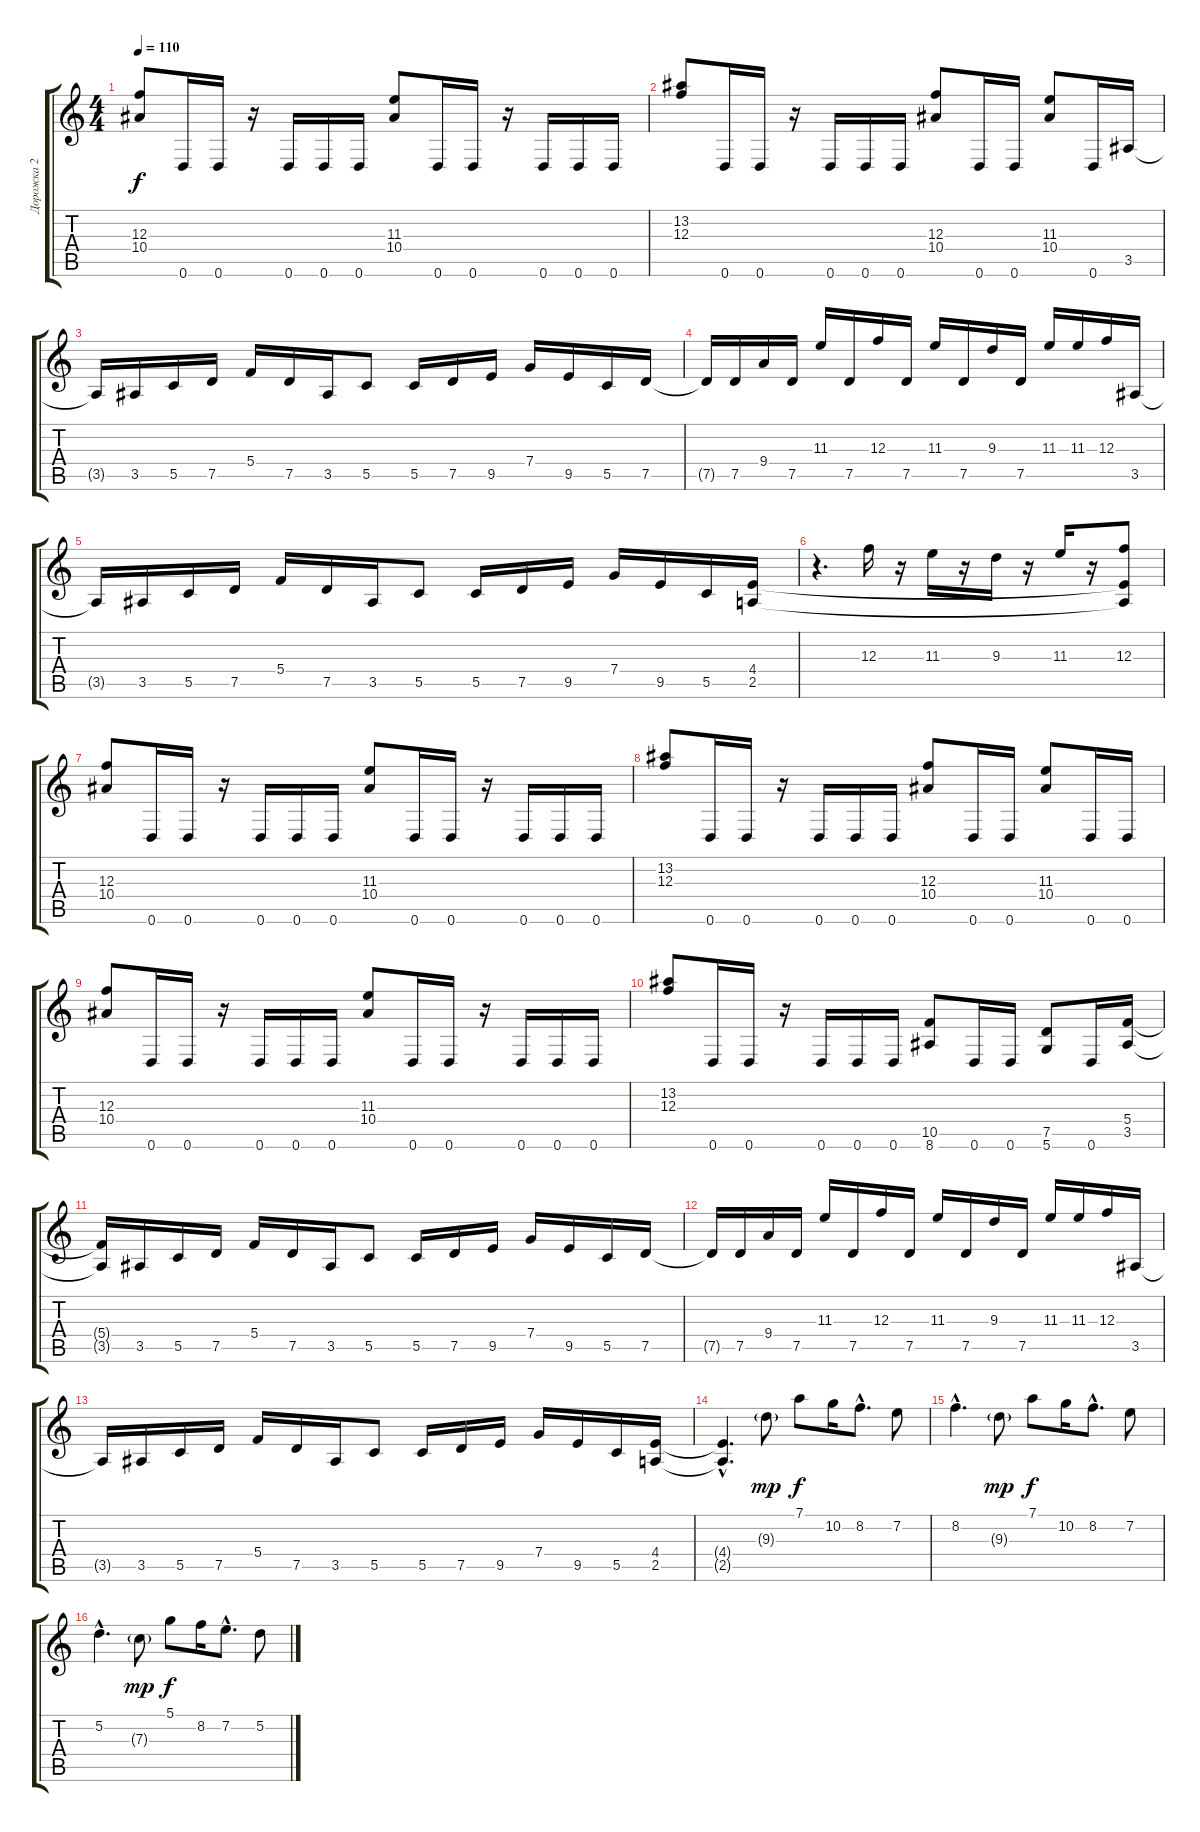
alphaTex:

\track ("Дорожка 2" "Дорожка 2") {instrument distortionguitar}
\staff {score tabs}
\tuning (D4 A3 F3 C3 G2 D2) {hide}
\ts (4 4)
\tempo 110
\clef g2
\ks c
(12.3 10.4).8{dy f} 0.6.16 0.6.16 r.16 0.6.16 0.6.16 0.6.16 (11.3 10.4).8 0.6.16 0.6.16 r.16 0.6.16 0.6.16 0.6.16 |
(13.2 12.3).8 0.6.16 0.6.16 r.16 0.6.16 0.6.16 0.6.16 (12.3 10.4).8 0.6.16 0.6.16 (11.3 10.4).8 0.6.16 3.5.16 |
3.5{t}.16 3.5.16 5.5.16 7.5.16 5.4.16 7.5.16 3.5.16 5.5.8 5.5.16 7.5.16 9.5.16 7.4.16 9.5.16 5.5.16 7.5.16 |
7.5{t}.16 7.5.16 9.4.16 7.5.16 11.3.16 7.5.16 12.3.16 7.5.16 11.3.16 7.5.16 9.3.16 7.5.16 11.3.16 11.3.16 12.3.16 3.5.16 |
3.5{t}.16 3.5.16 5.5.16 7.5.16 5.4.16 7.5.16 3.5.16 5.5.8 5.5.16 7.5.16 9.5.16 7.4.16 9.5.16 5.5.16 (4.4 2.5).16 |
r.4{d} 12.3.16 r.16 11.3.16 r.16 9.3.16 r.16 11.3.16 r.16 (12.3 4.4{t} 2.5{t}).8 |
(12.3 10.4).8 0.6.16 0.6.16 r.16 0.6.16 0.6.16 0.6.16 (11.3 10.4).8 0.6.16 0.6.16 r.16 0.6.16 0.6.16 0.6.16 |
(13.2 12.3).8 0.6.16 0.6.16 r.16 0.6.16 0.6.16 0.6.16 (12.3 10.4).8 0.6.16 0.6.16 (11.3 10.4).8 0.6.16 0.6.16 |
(12.3 10.4).8 0.6.16 0.6.16 r.16 0.6.16 0.6.16 0.6.16 (11.3 10.4).8 0.6.16 0.6.16 r.16 0.6.16 0.6.16 0.6.16 |
(13.2 12.3).8 0.6.16 0.6.16 r.16 0.6.16 0.6.16 0.6.16 (10.5 8.6).8 0.6.16 0.6.16 (7.5 5.6).8 0.6.16 (5.4 3.5).16 |
(5.4{t} 3.5{t}).16 3.5.16 5.5.16 7.5.16 5.4.16 7.5.16 3.5.16 5.5.8 5.5.16 7.5.16 9.5.16 7.4.16 9.5.16 5.5.16 7.5.16 |
7.5{t}.16 7.5.16 9.4.16 7.5.16 11.3.16 7.5.16 12.3.16 7.5.16 11.3.16 7.5.16 9.3.16 7.5.16 11.3.16 11.3.16 12.3.16 3.5.16 |
3.5{t}.16 3.5.16 5.5.16 7.5.16 5.4.16 7.5.16 3.5.16 5.5.8 5.5.16 7.5.16 9.5.16 7.4.16 9.5.16 5.5.16 (4.4 2.5).16 |
(4.4{hac t} 2.5{hac t}).4{d} 9.3{g}.8{dy mp} 7.1.8{dy f} 10.2.16 8.2{hac}.8{d} 7.2.8 |
8.2{hac}.4{d} 9.3{g}.8{dy mp} 7.1.8{dy f} 10.2.16 8.2{hac}.8{d} 7.2.8 |
5.2{hac}.4{d} 7.3{g}.8{dy mp} 5.1.8{dy f} 8.2.16 7.2{hac}.8{d} 5.2.8
